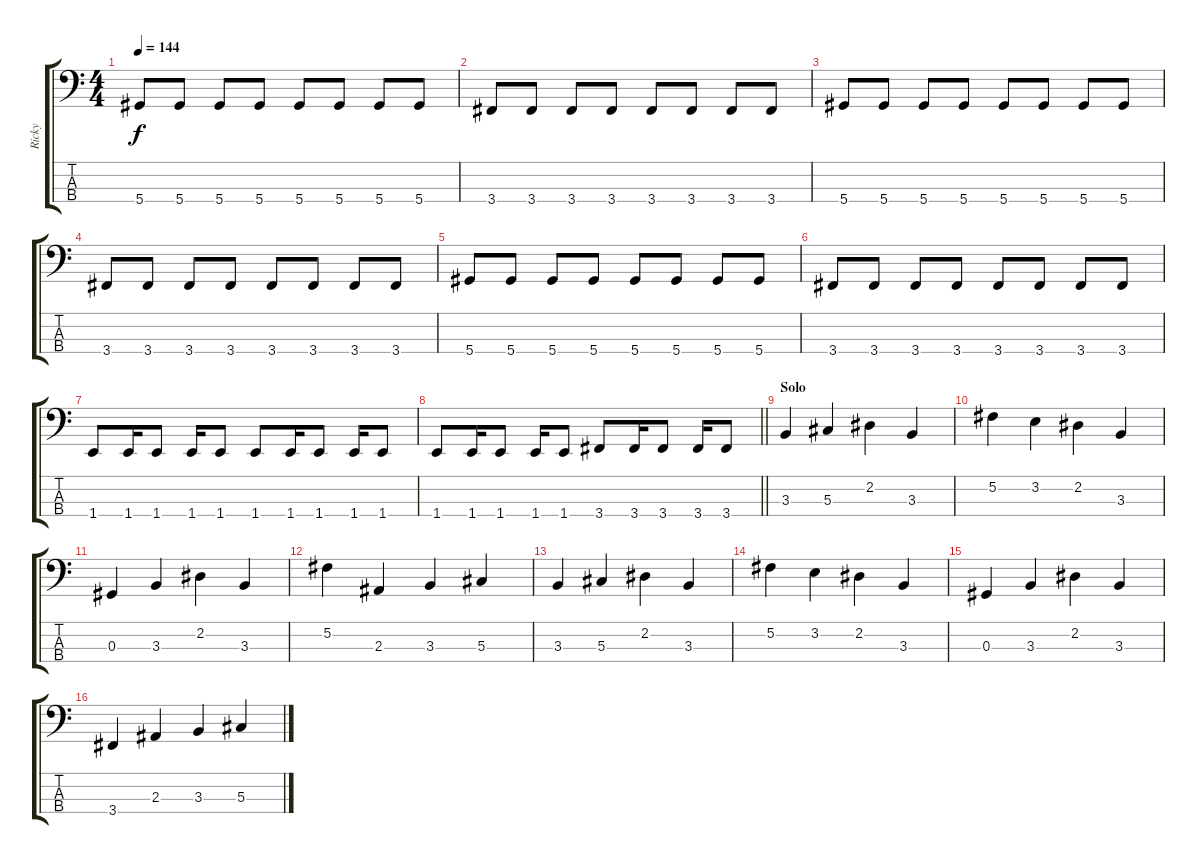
\track ("Ricky" "Ricky") {instrument electricbasspick}
\staff {score tabs}
\tuning (Gb2 Db2 Ab1 Eb1) {hide}
\ts (4 4)
\tempo 144
\clef f4
\ks c
5.4.8{dy f} 5.4.8 5.4.8 5.4.8 5.4.8 5.4.8 5.4.8 5.4.8 |
3.4.8 3.4.8 3.4.8 3.4.8 3.4.8 3.4.8 3.4.8 3.4.8 |
5.4.8 5.4.8 5.4.8 5.4.8 5.4.8 5.4.8 5.4.8 5.4.8 |
3.4.8 3.4.8 3.4.8 3.4.8 3.4.8 3.4.8 3.4.8 3.4.8 |
5.4.8 5.4.8 5.4.8 5.4.8 5.4.8 5.4.8 5.4.8 5.4.8 |
3.4.8 3.4.8 3.4.8 3.4.8 3.4.8 3.4.8 3.4.8 3.4.8 |
1.4.8 1.4.16 1.4.8 1.4.16 1.4.8 1.4.8 1.4.16 1.4.8 1.4.16 1.4.8 |
\barLineRight lightlight
1.4.8 1.4.16 1.4.8 1.4.16 1.4.8 3.4.8 3.4.16 3.4.8 3.4.16 3.4.8 |
\section ("" "Solo")
3.3.4 5.3.4 2.2.4 3.3.4 |
5.2.4 3.2.4 2.2.4 3.3.4 |
0.3.4 3.3.4 2.2.4 3.3.4 |
5.2.4 2.3.4 3.3.4 5.3.4 |
3.3.4 5.3.4 2.2.4 3.3.4 |
5.2.4 3.2.4 2.2.4 3.3.4 |
0.3.4 3.3.4 2.2.4 3.3.4 |
3.4.4 2.3.4 3.3.4 5.3.4
